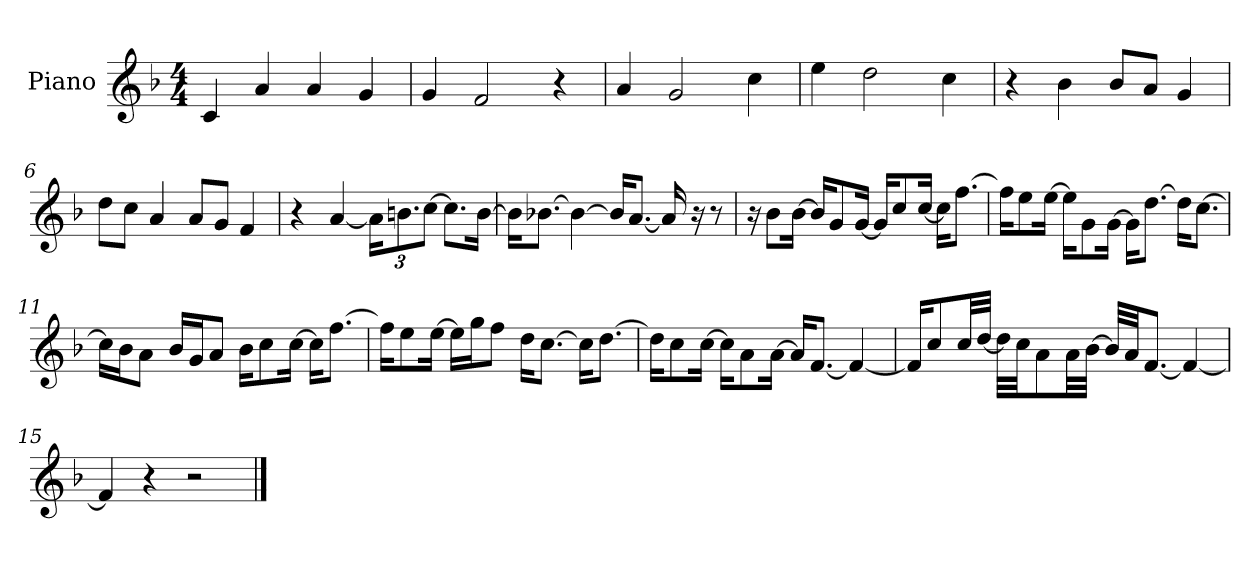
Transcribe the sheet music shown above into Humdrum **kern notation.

**kern
*part1
*staff1
*I"Piano
*I'P-no
*clefG2
*k[b-]
*M4/4
*MM90
=1
4c/
4a/
4a/
4g/
=2
4g/
2f/
4r
=3
4a/
2g/
4cc\
=4
4ee\
2dd\
4cc\
=5
4r
4b-\
8b-/L
8a/J
4g/
=6
8dd\L
8cc\J
4a/
8a/L
8g/J
4f/
=7
4r
[4a/
*Xbrackettup
24a\KL]
12.bn\
[12cc\J
8.cc\L]
[16b\Jk
!!LO:LB:g=z
=8
16b\KL]
[8.b-X\J
4b-\_
16b-/KL]
[8.a/J
16a/]
16r
8r
=9
16r
8b-\L
[16b-\Jk
16b-/KL]
8g/
[16g/Jk
16g/KL]
8cc/
[16cc/Jk
16cc\KL]
[8.ff\J
=10
16ff\KL]
8ee\
[16ee\Jk
16ee\KL]
8g\
[16g\Jk
16g\KL]
[8.dd\J
16dd\KL]
[8.cc\J
=11
16cc\LL]
16b-\J
8a\J
16b-/LL
16g/J
8a/J
16b-\KL
8cc\
[16cc\Jk
16cc\KL]
[8.ff\J
!!LO:LB:g=z
=12
16ff\KL]
8ee\
[16ee\Jk
16ee\LL]
16gg\J
8ff\J
16dd\KL
[8.cc\J
16cc\KL]
[8.dd\J
=13
16dd\KL]
8cc\
[16cc\Jk
16cc\KL]
8a\
[16a\Jk
16a/KL]
[8.f/J
4f/_
=14
16f/KL]
8cc/
32cc/LL
[32dd/JJJ
32dd\LLL]
32cc\JJ
8a\
32a\LL
[32b-\JJJ
32b-/LLL]
32a/JJ
[8.f/J
4f/_
=15
4f/]
4r
2r
==
*-
